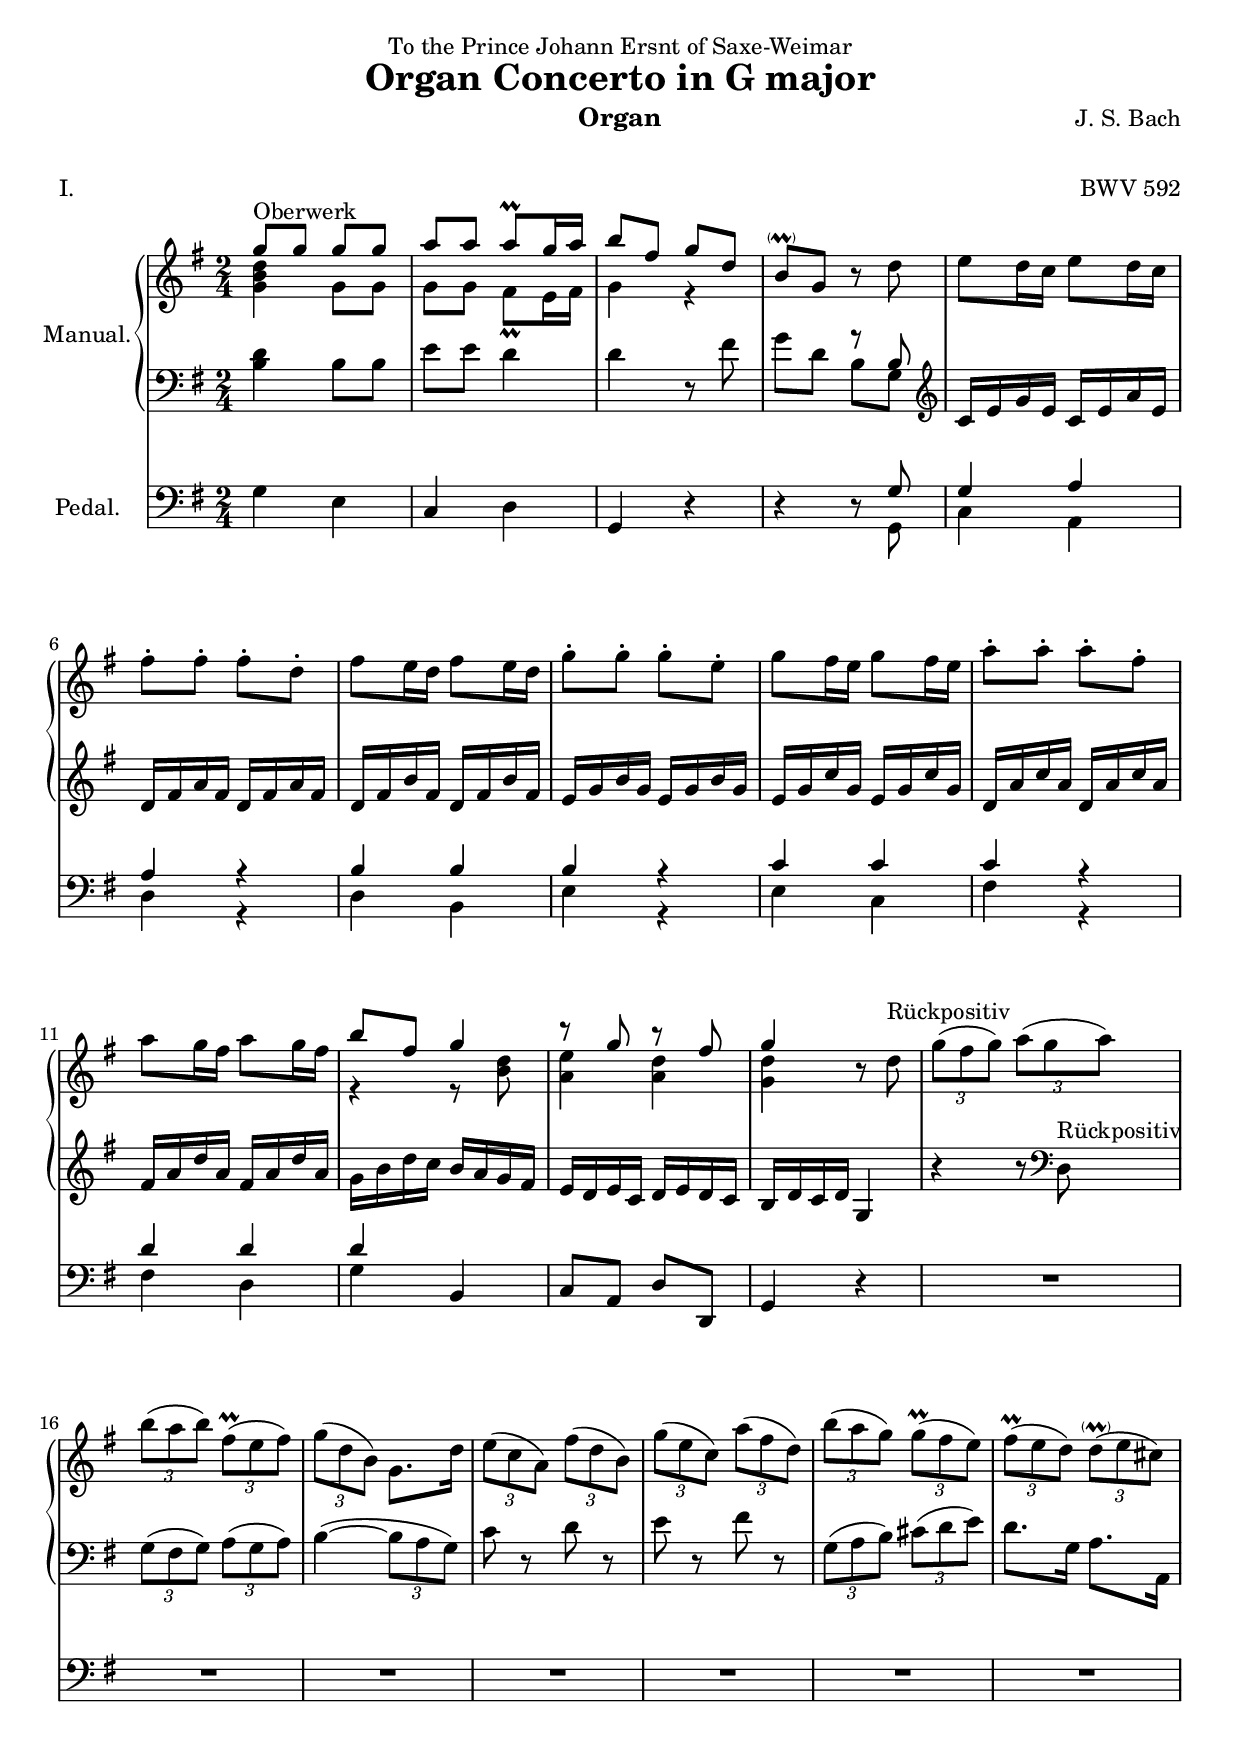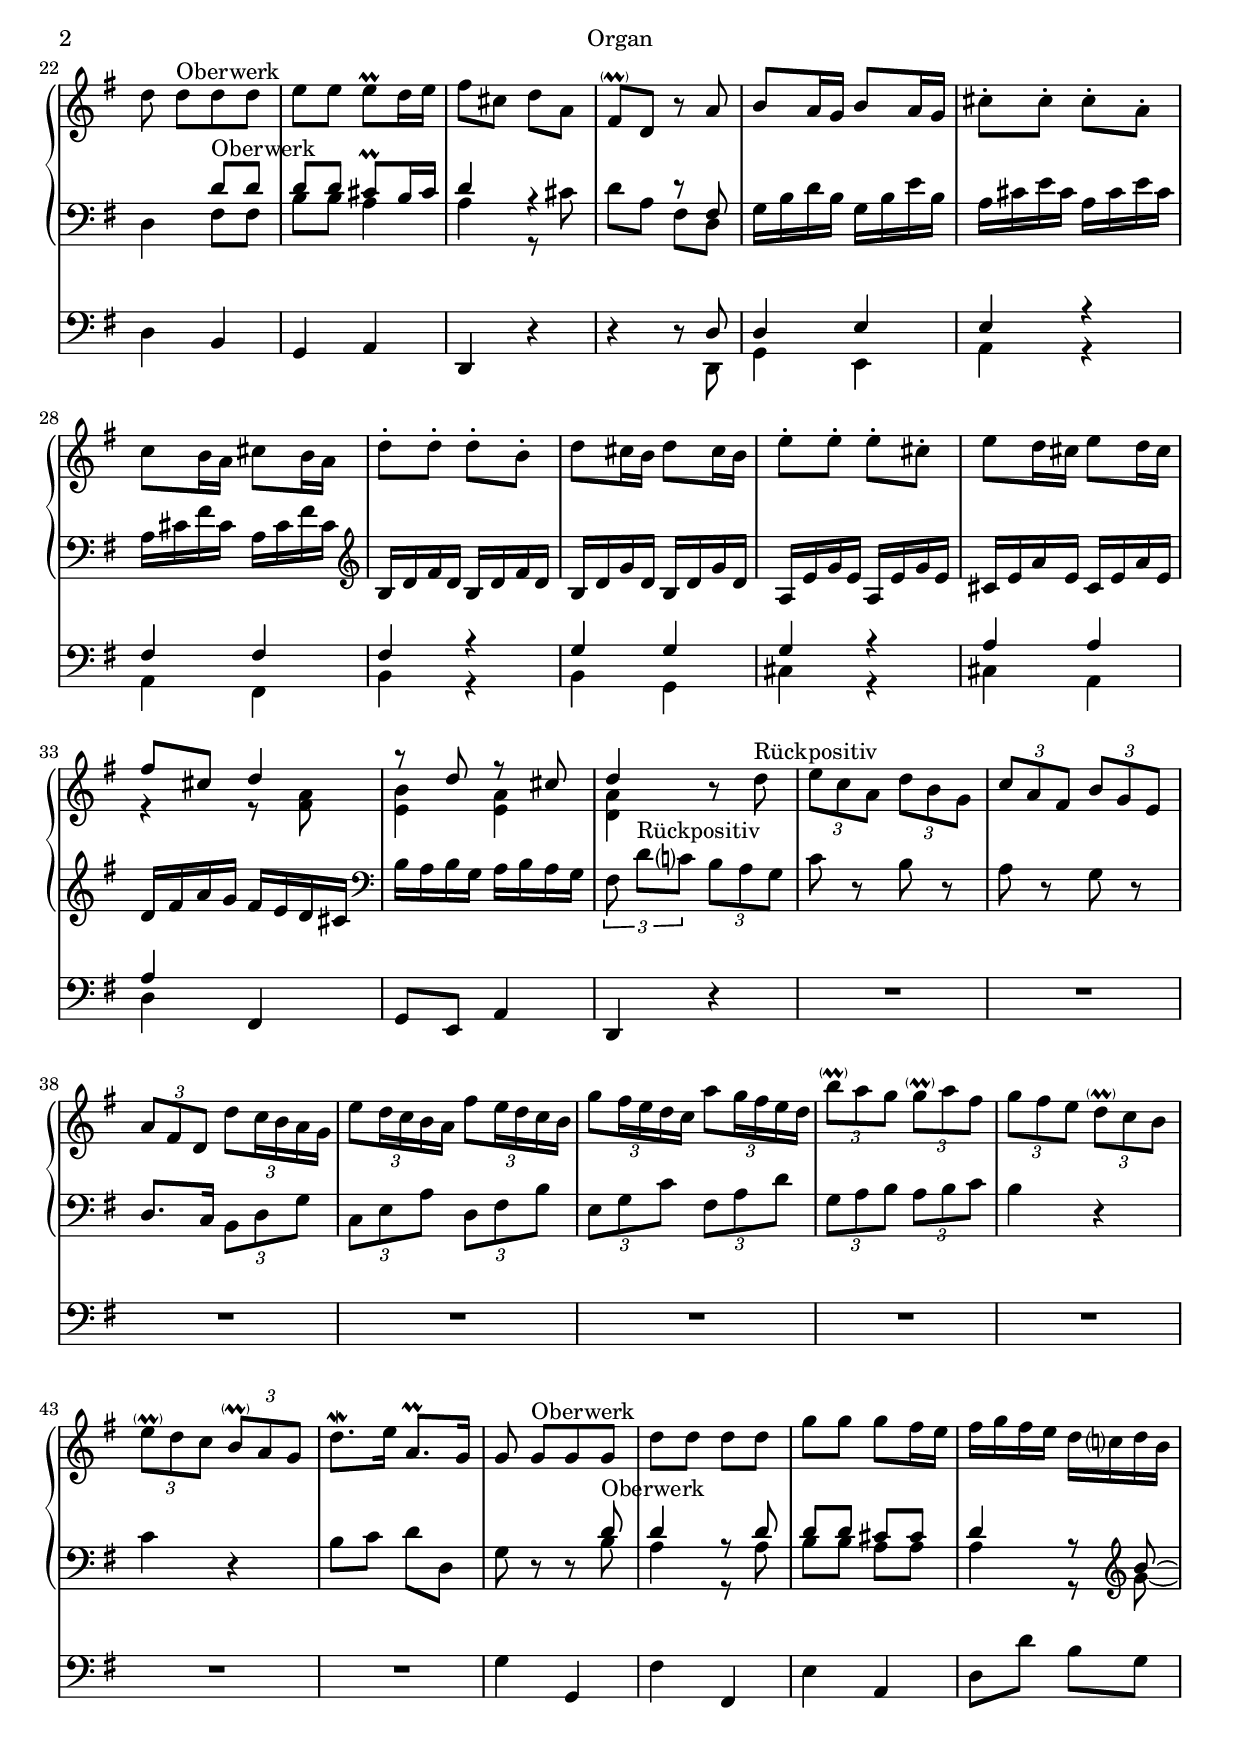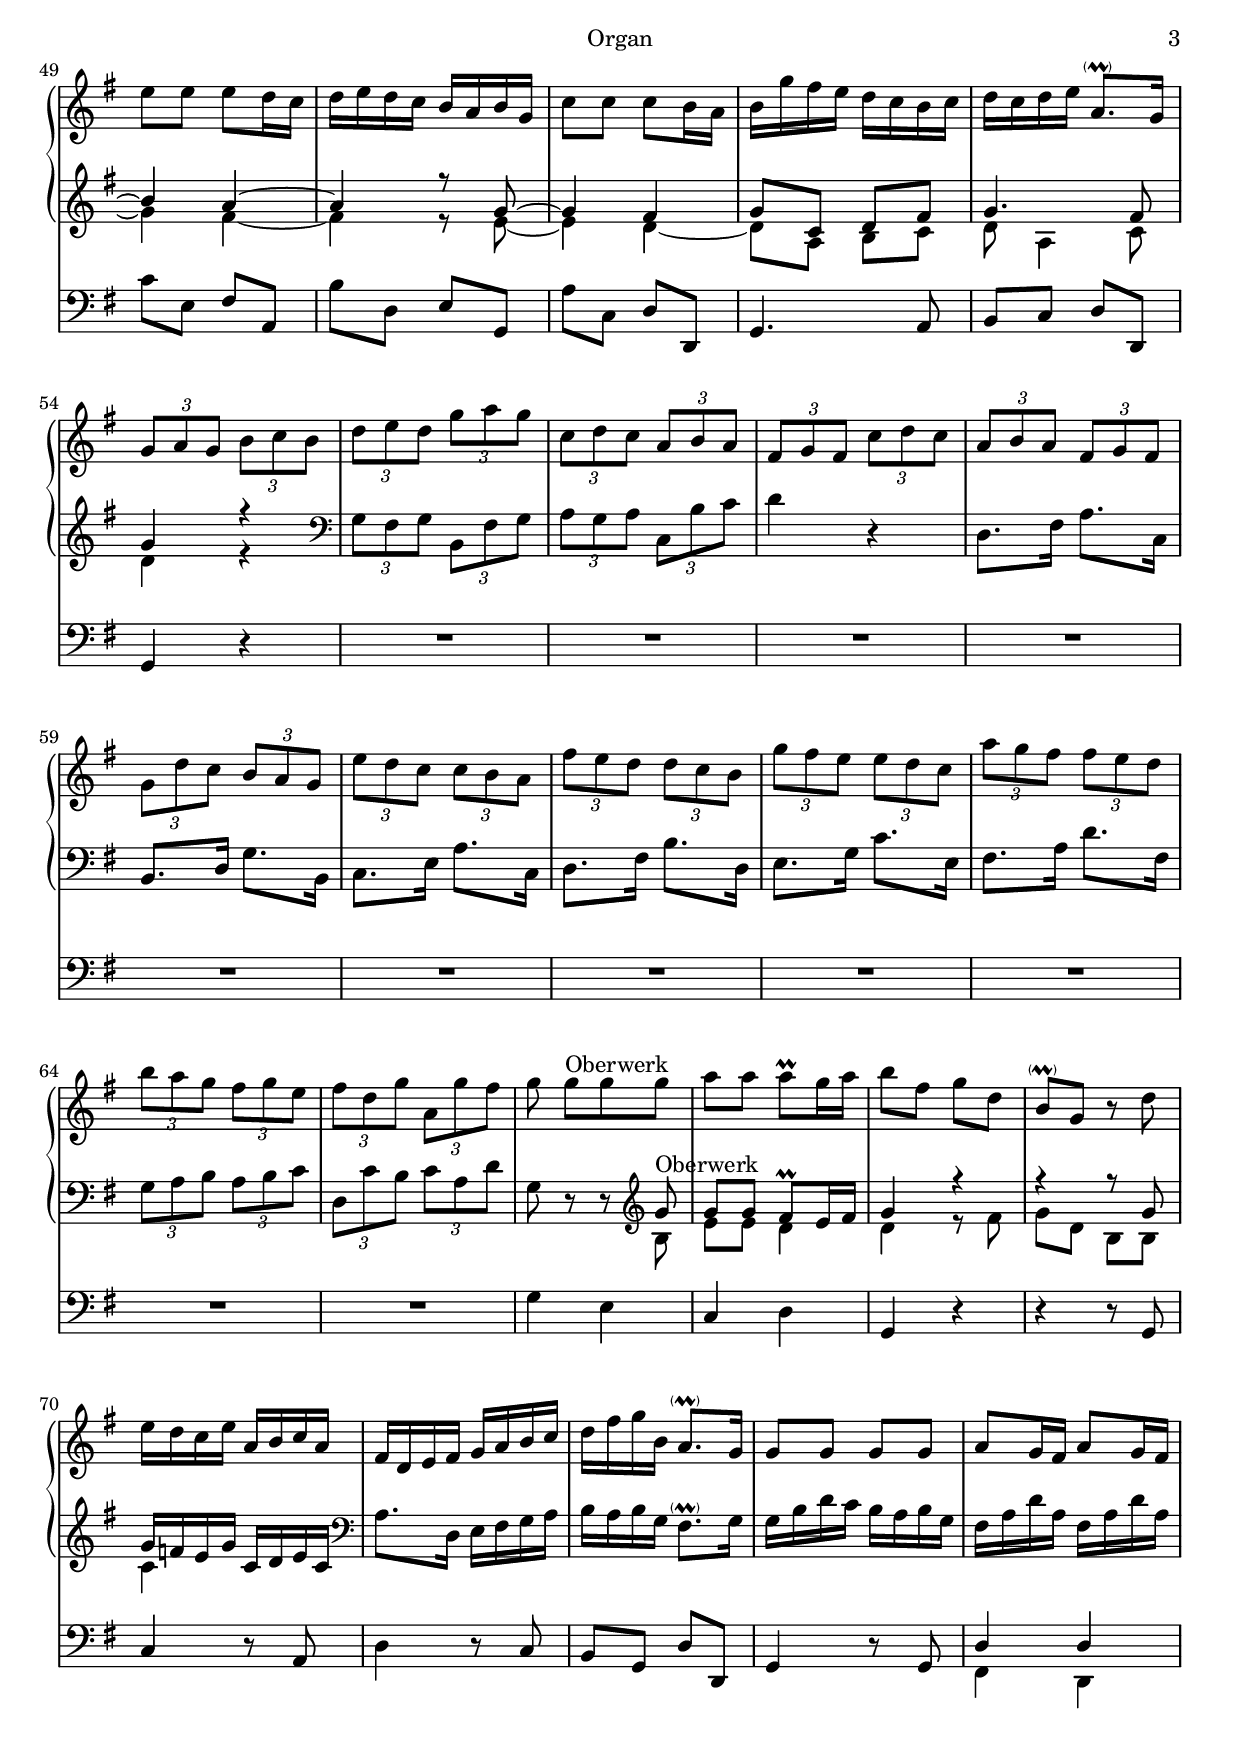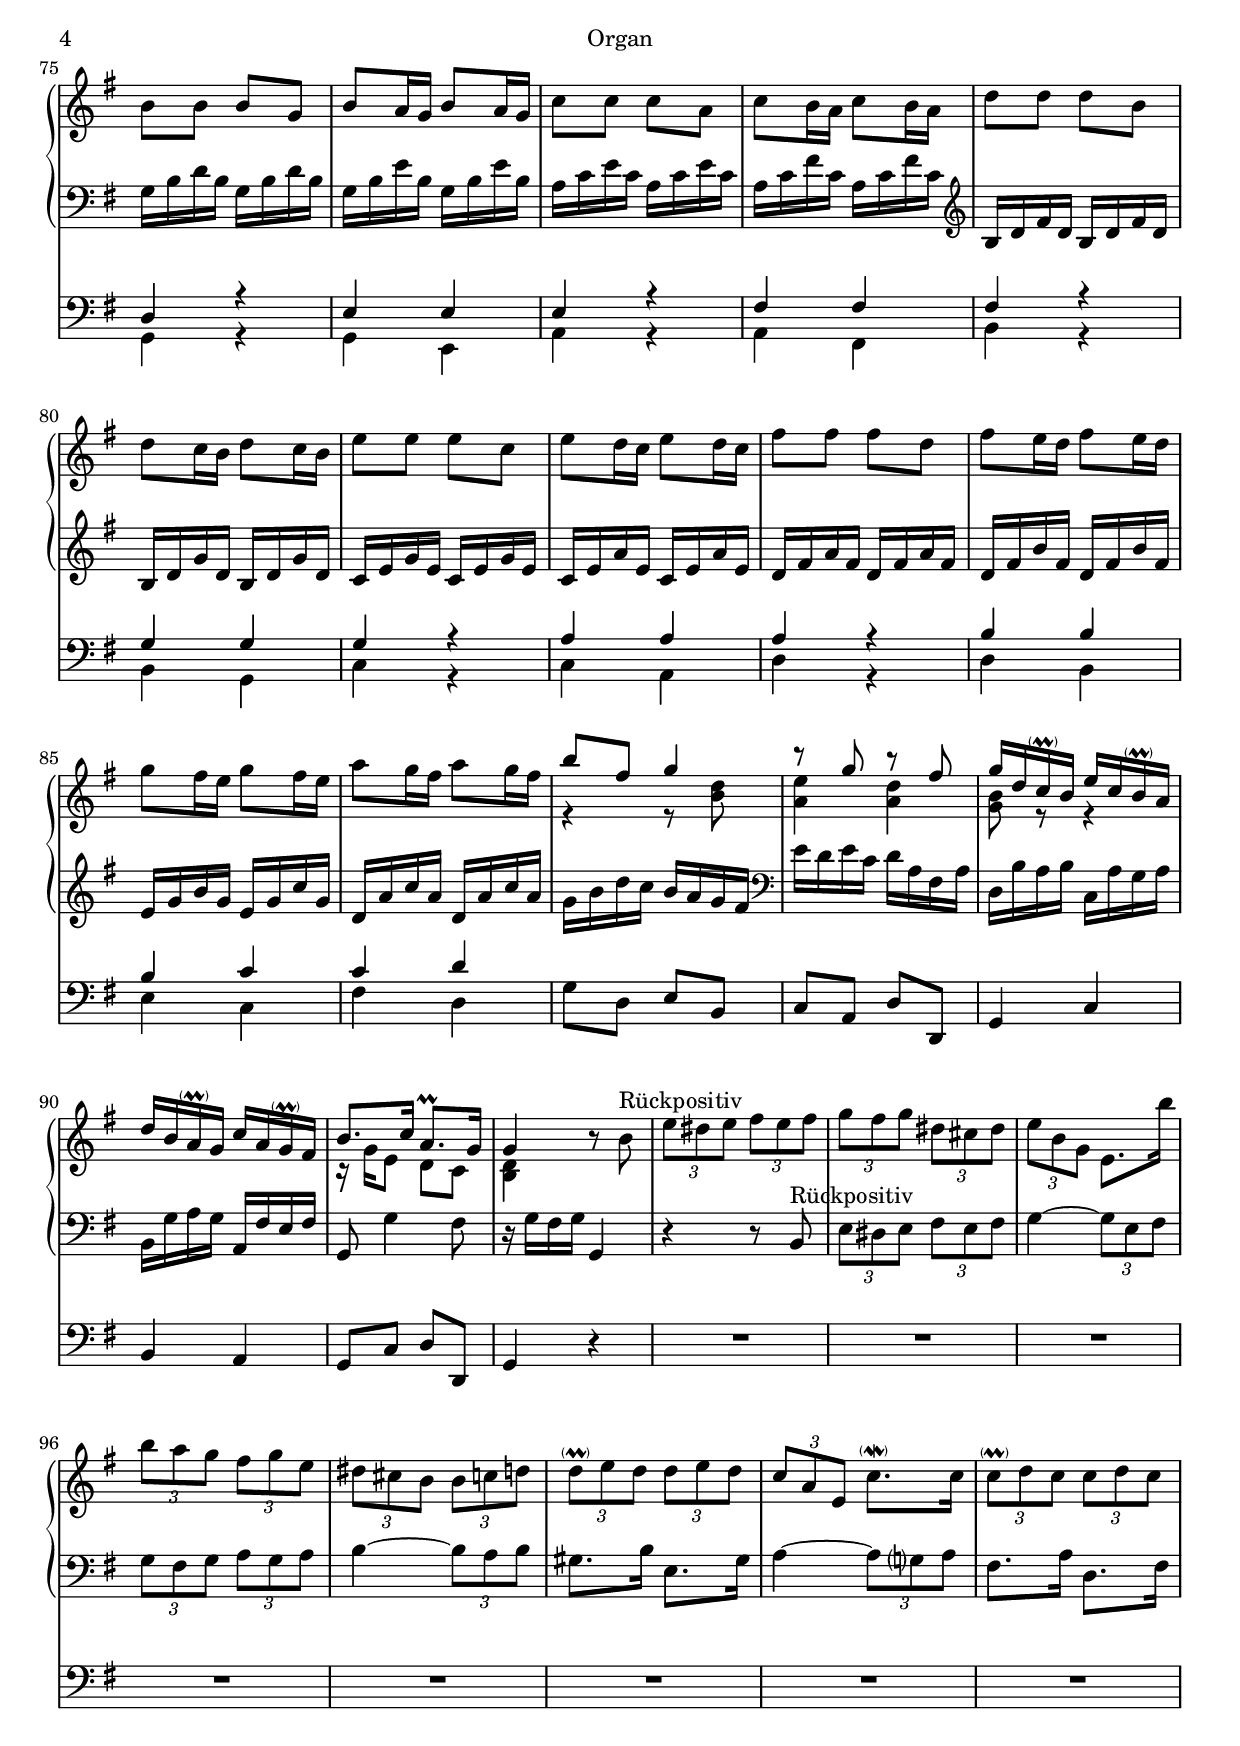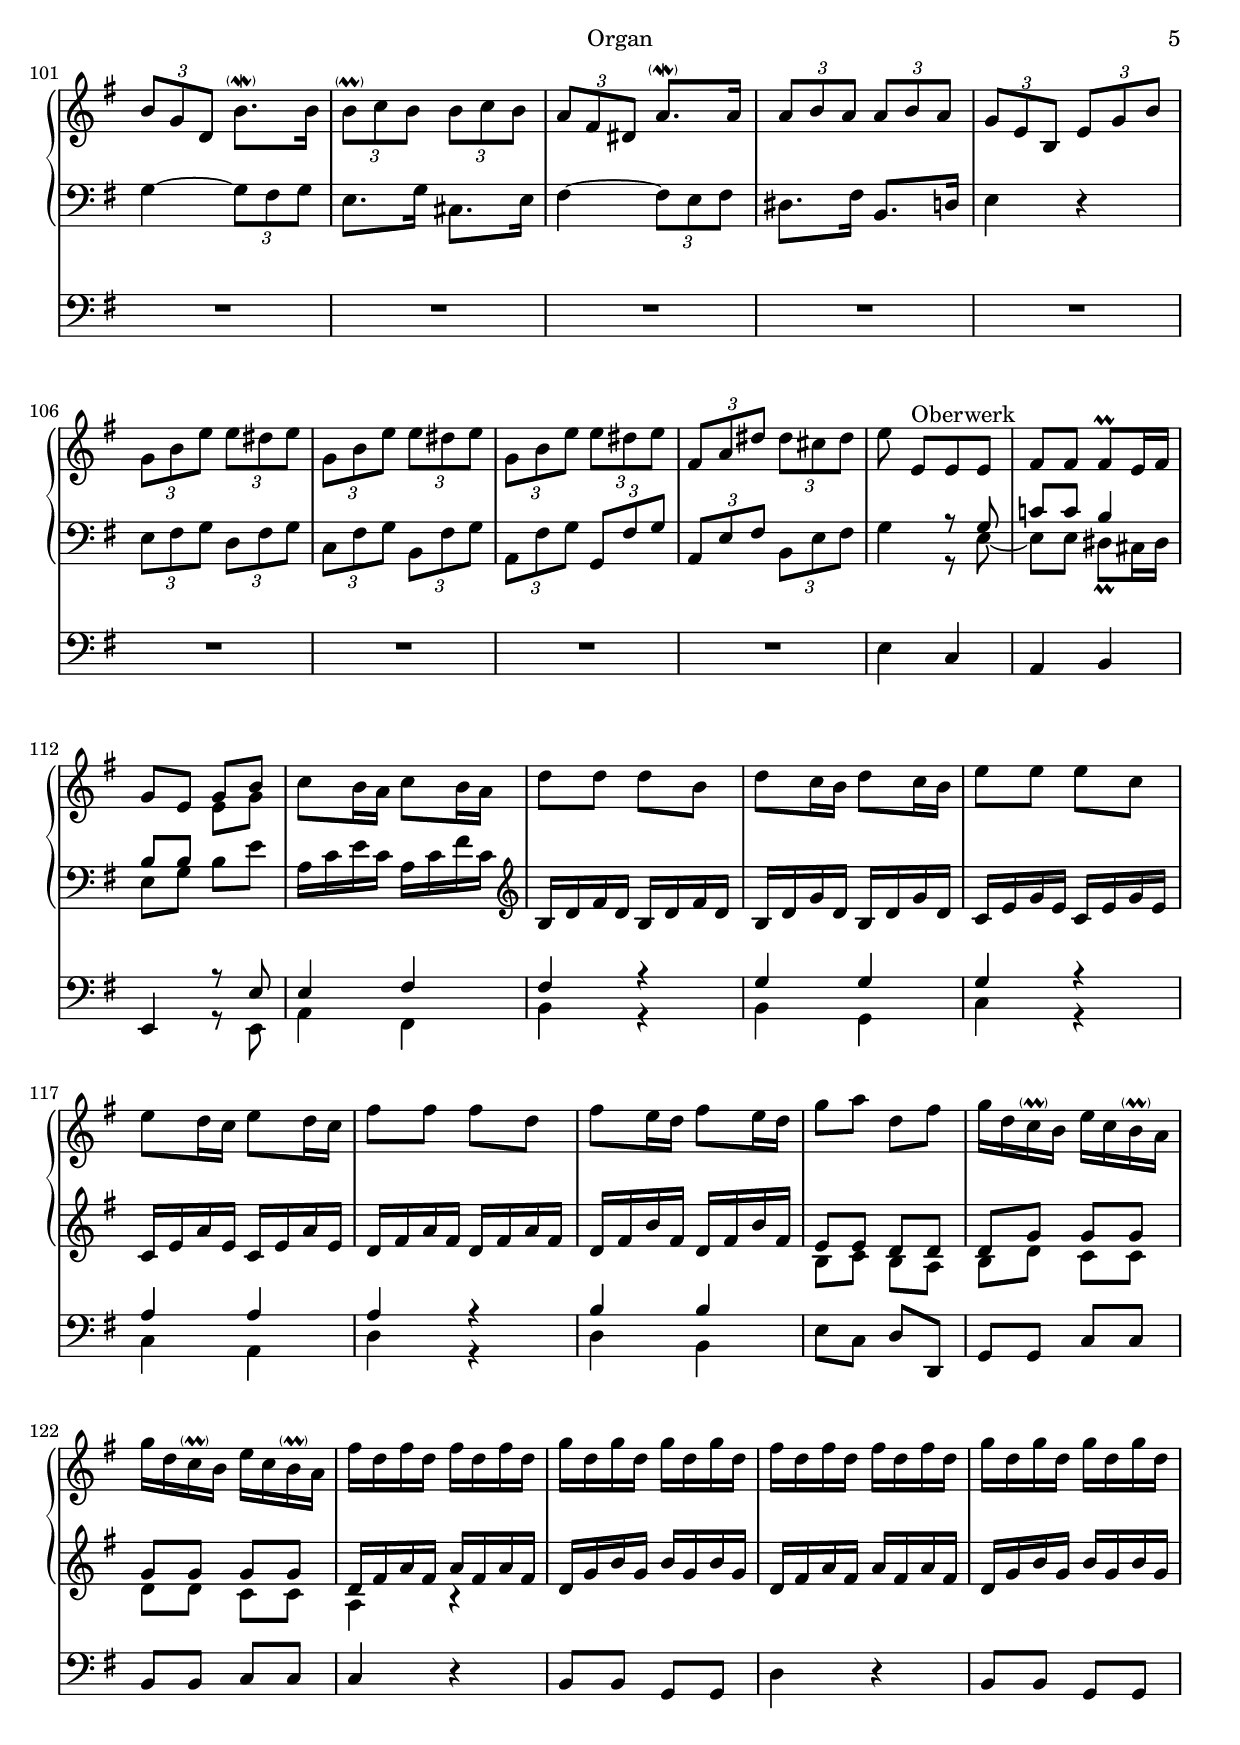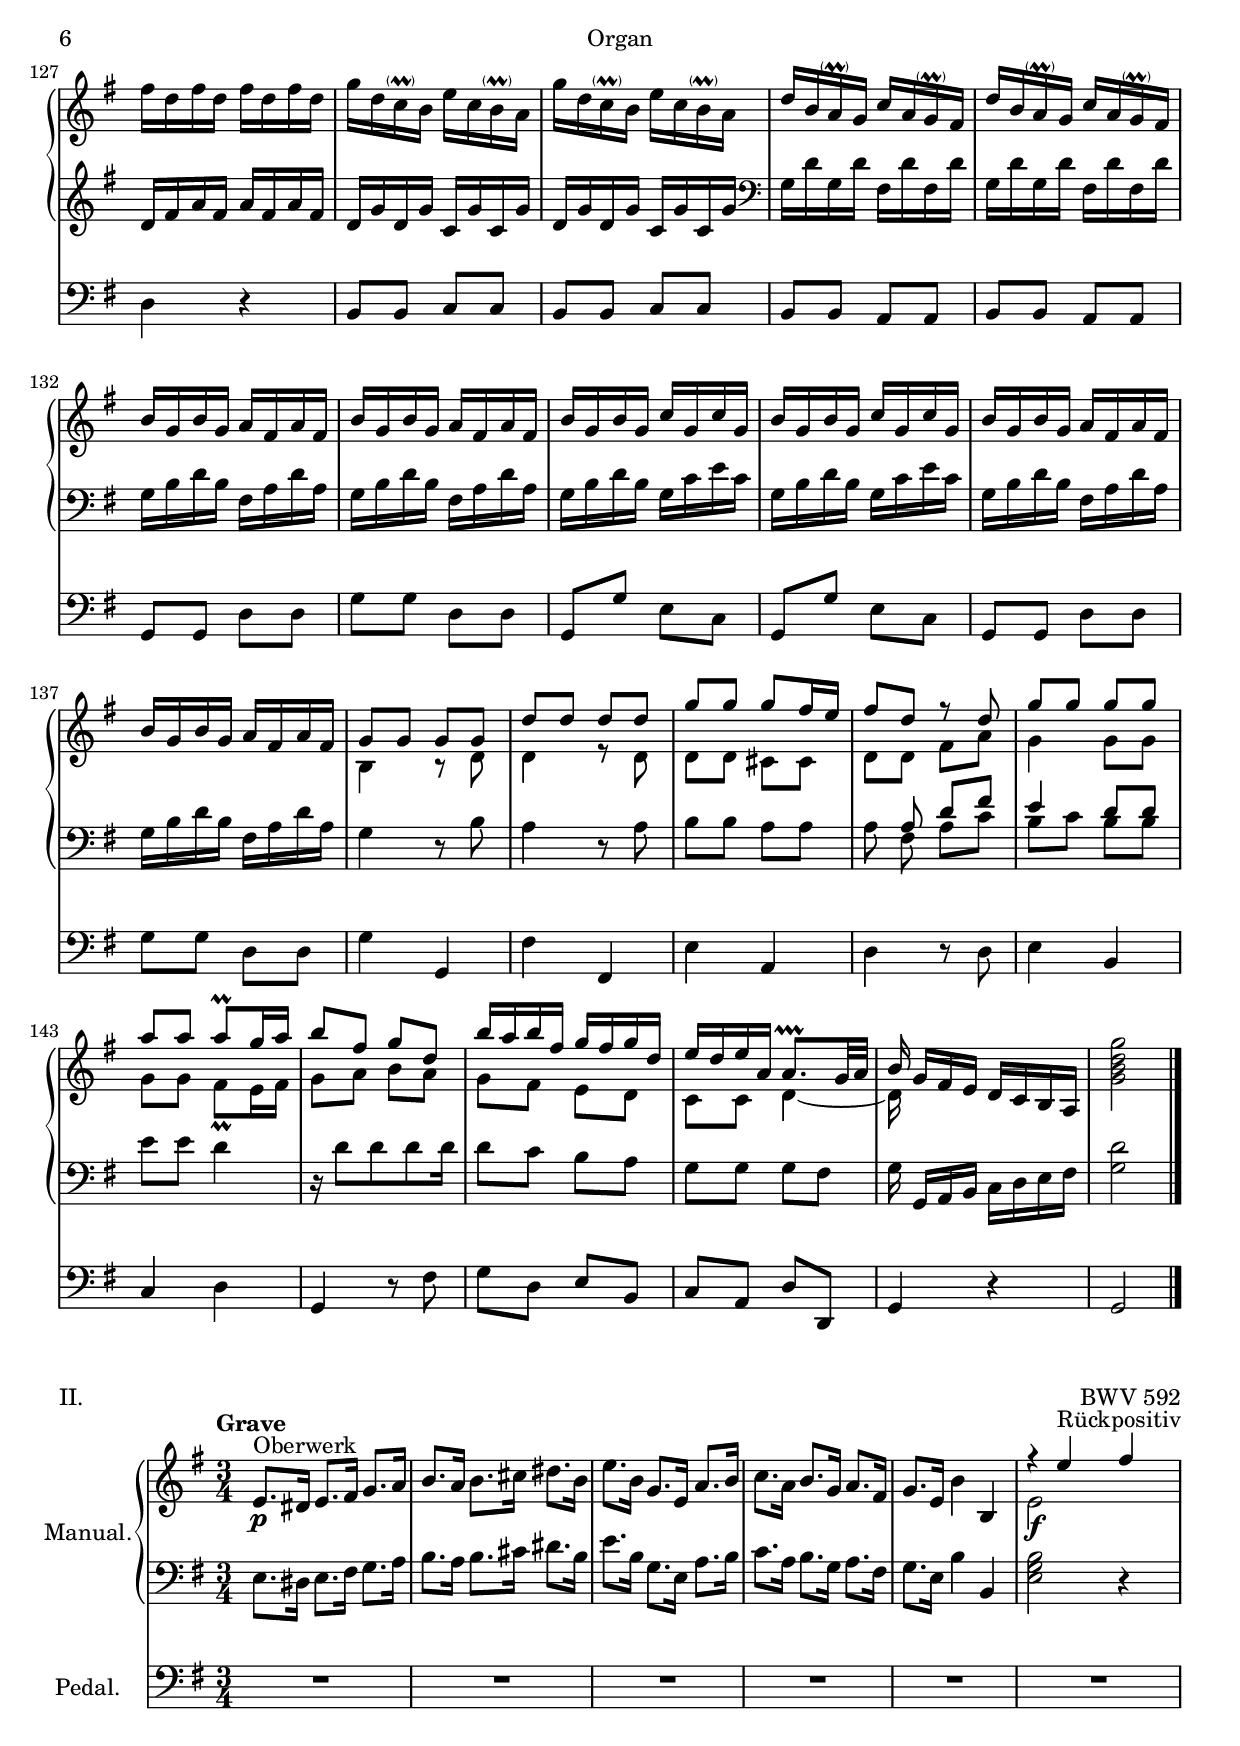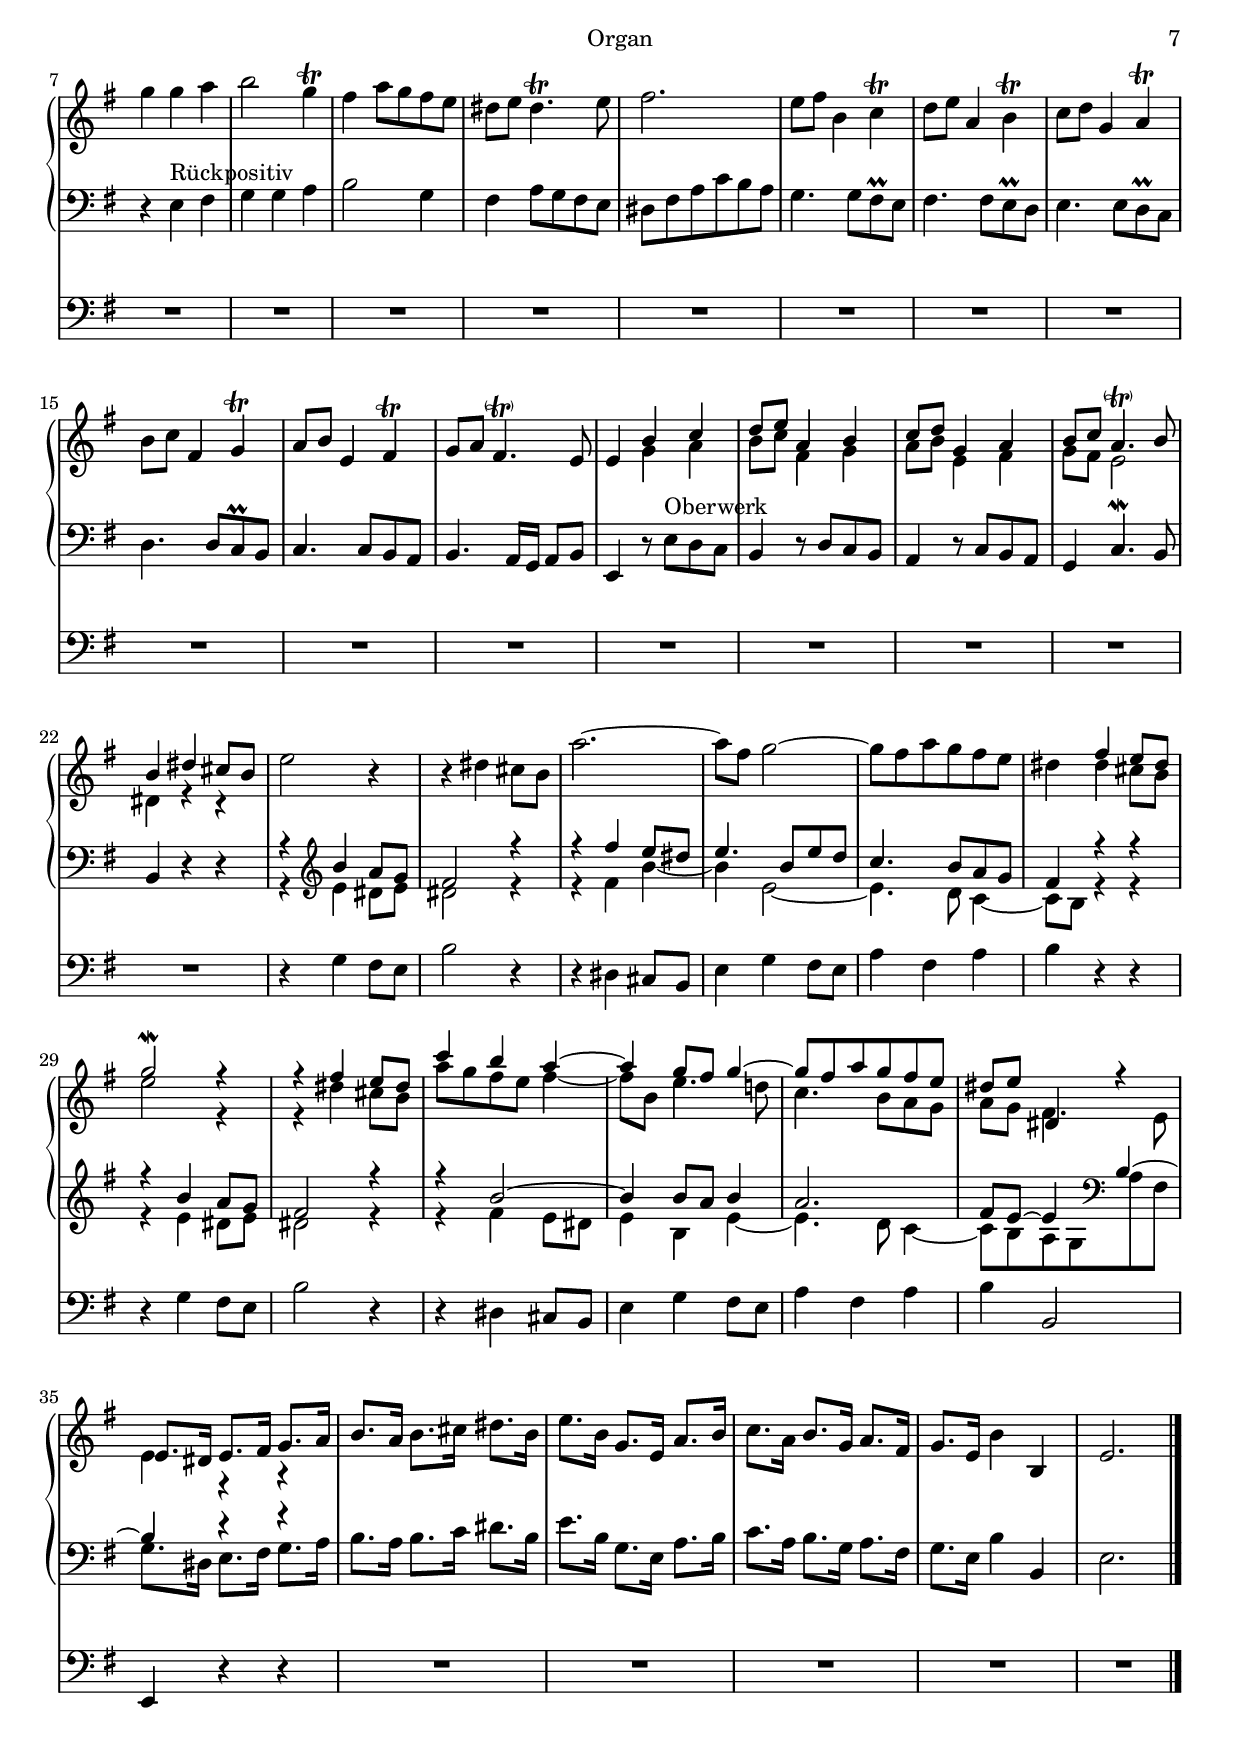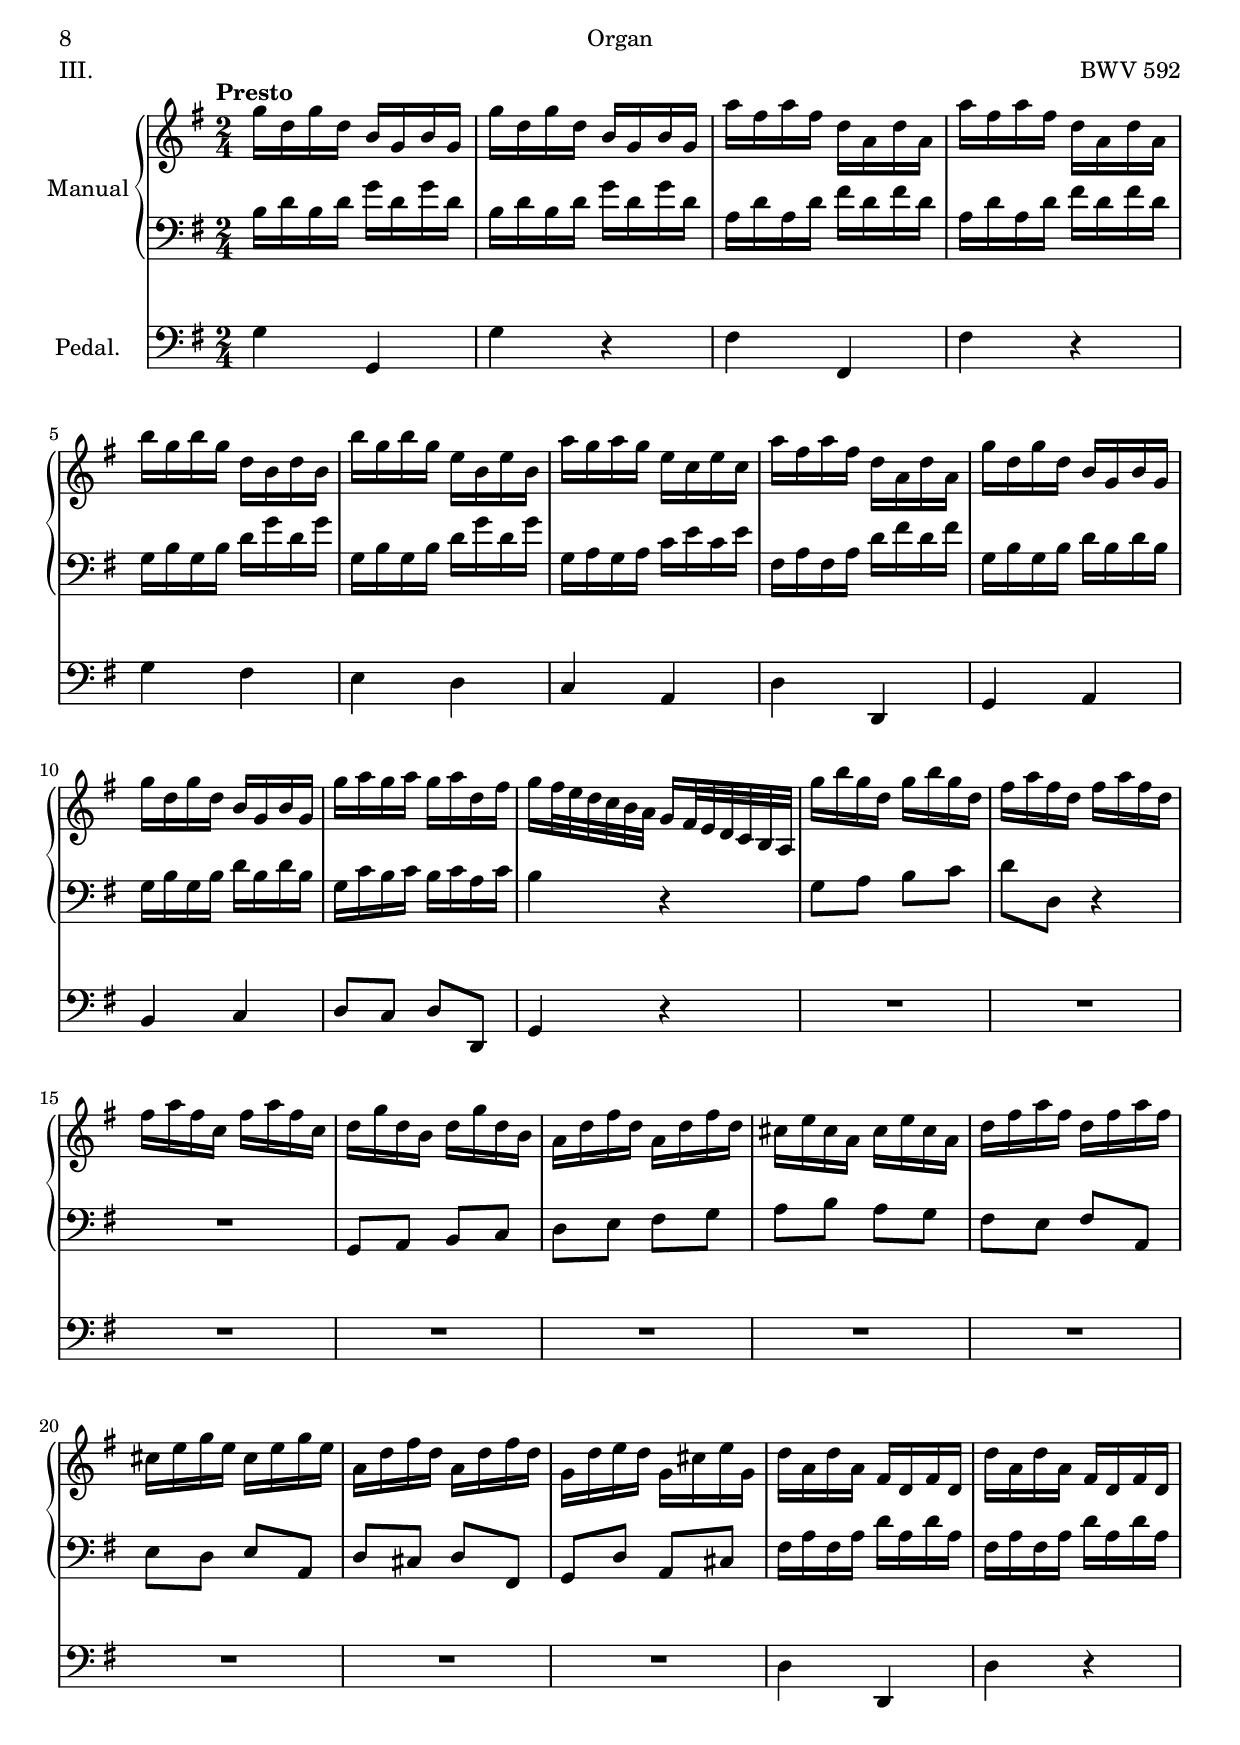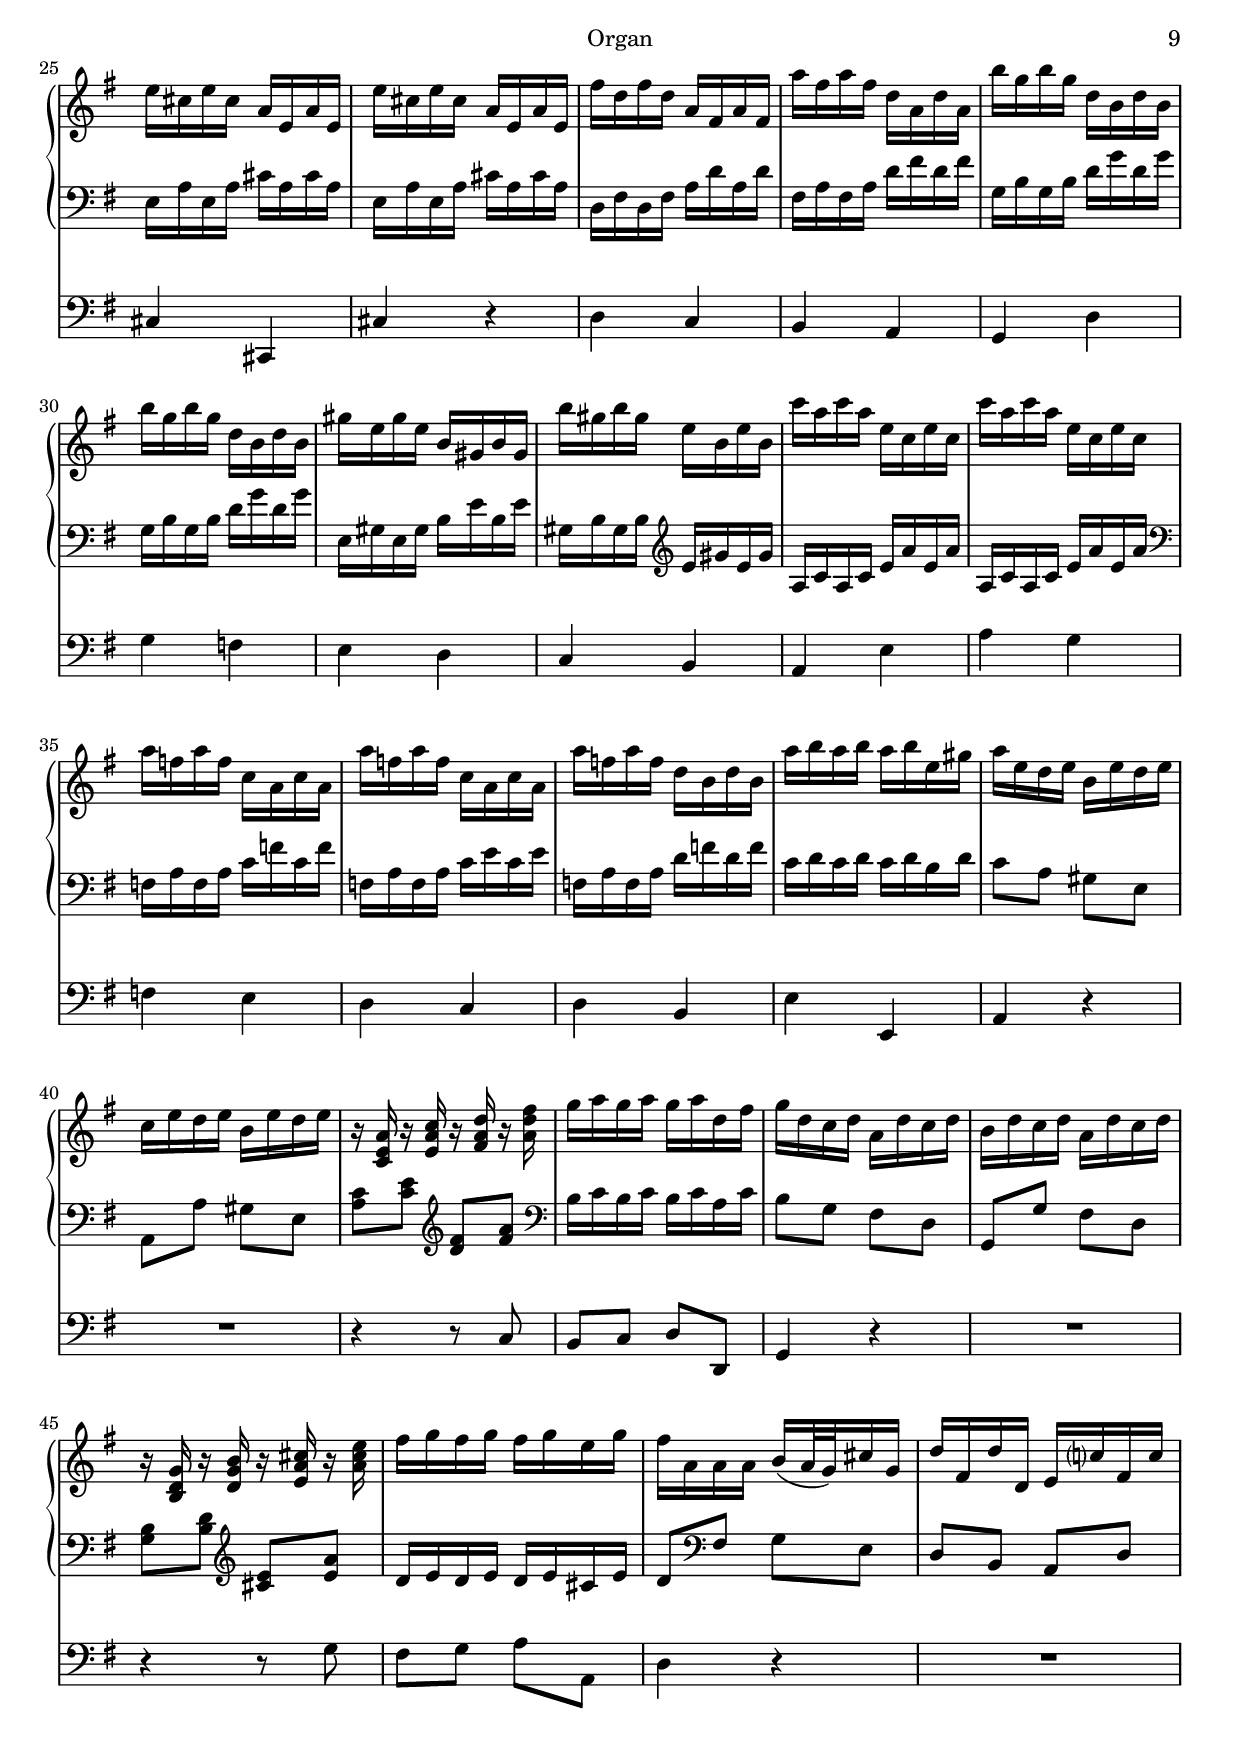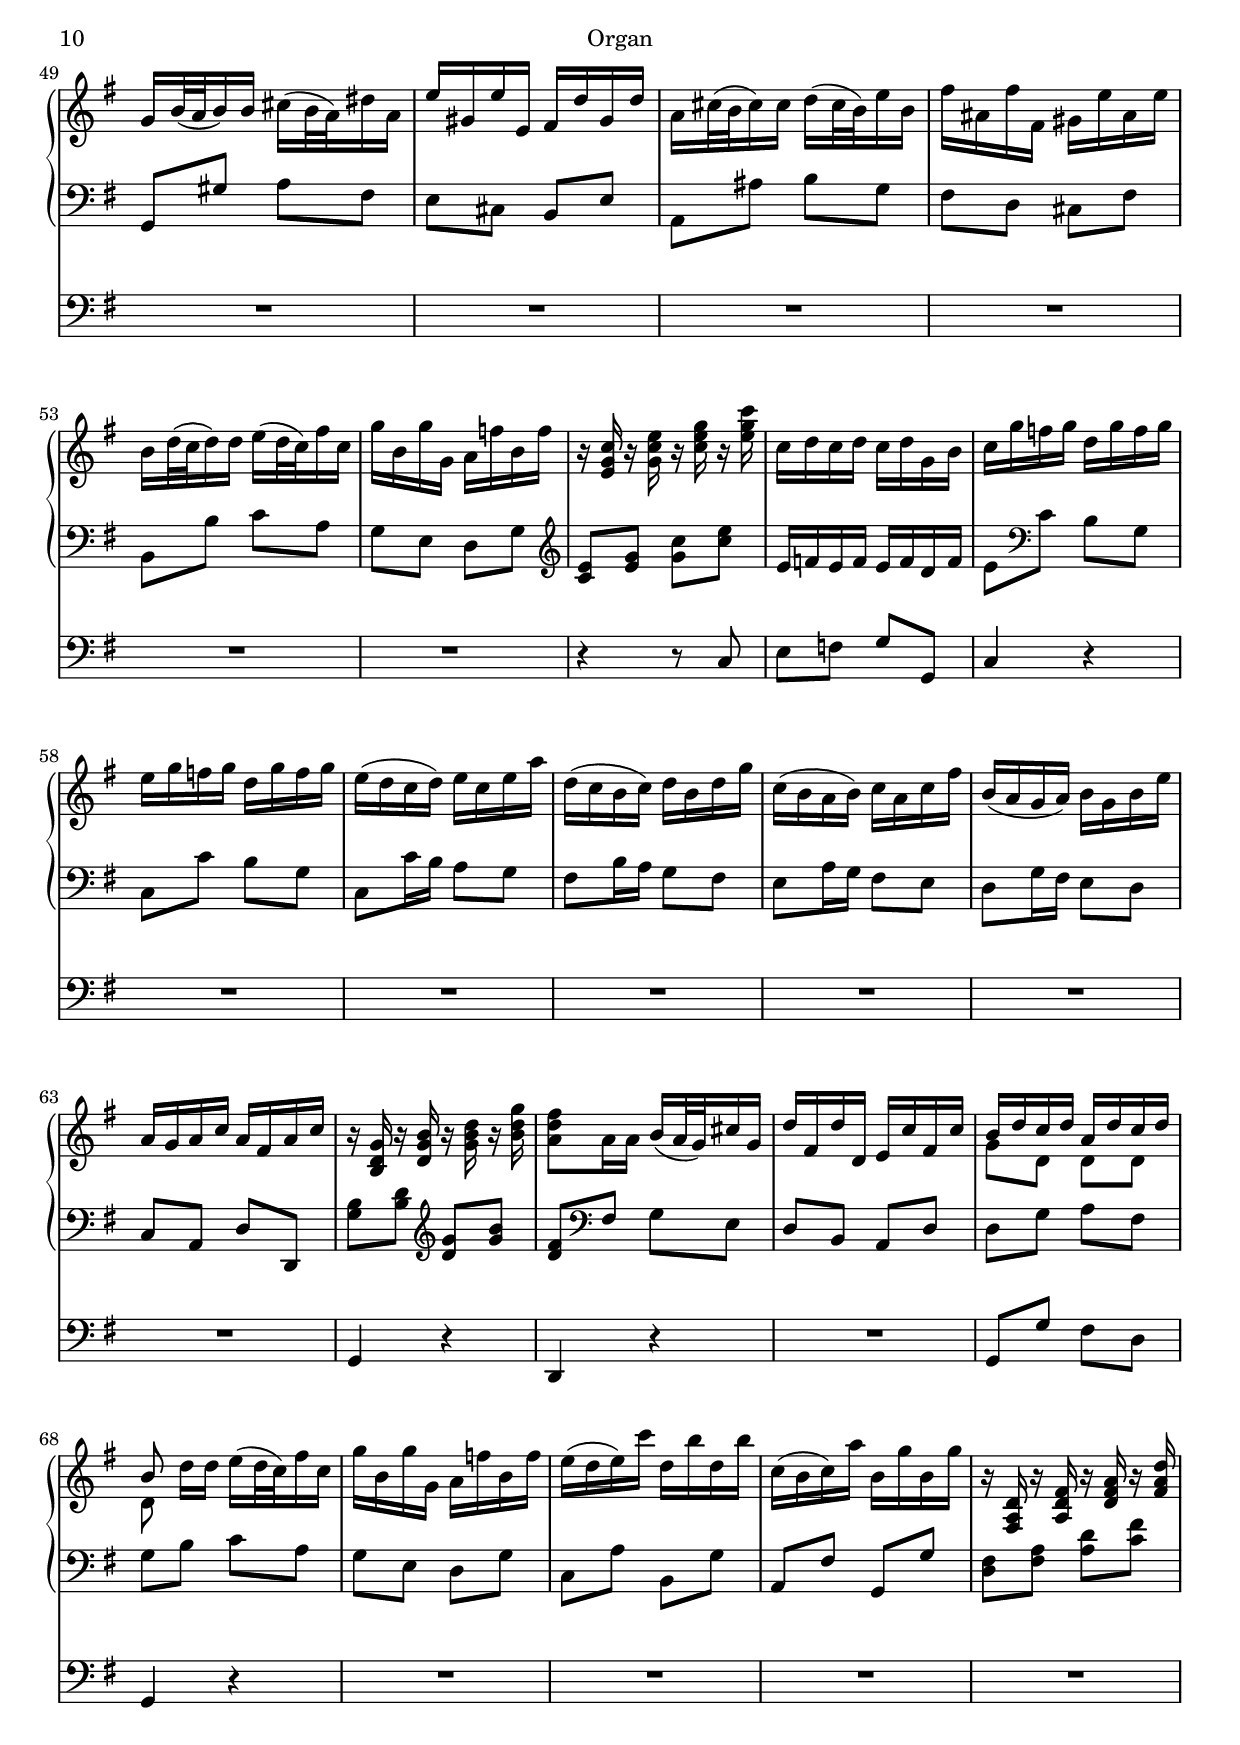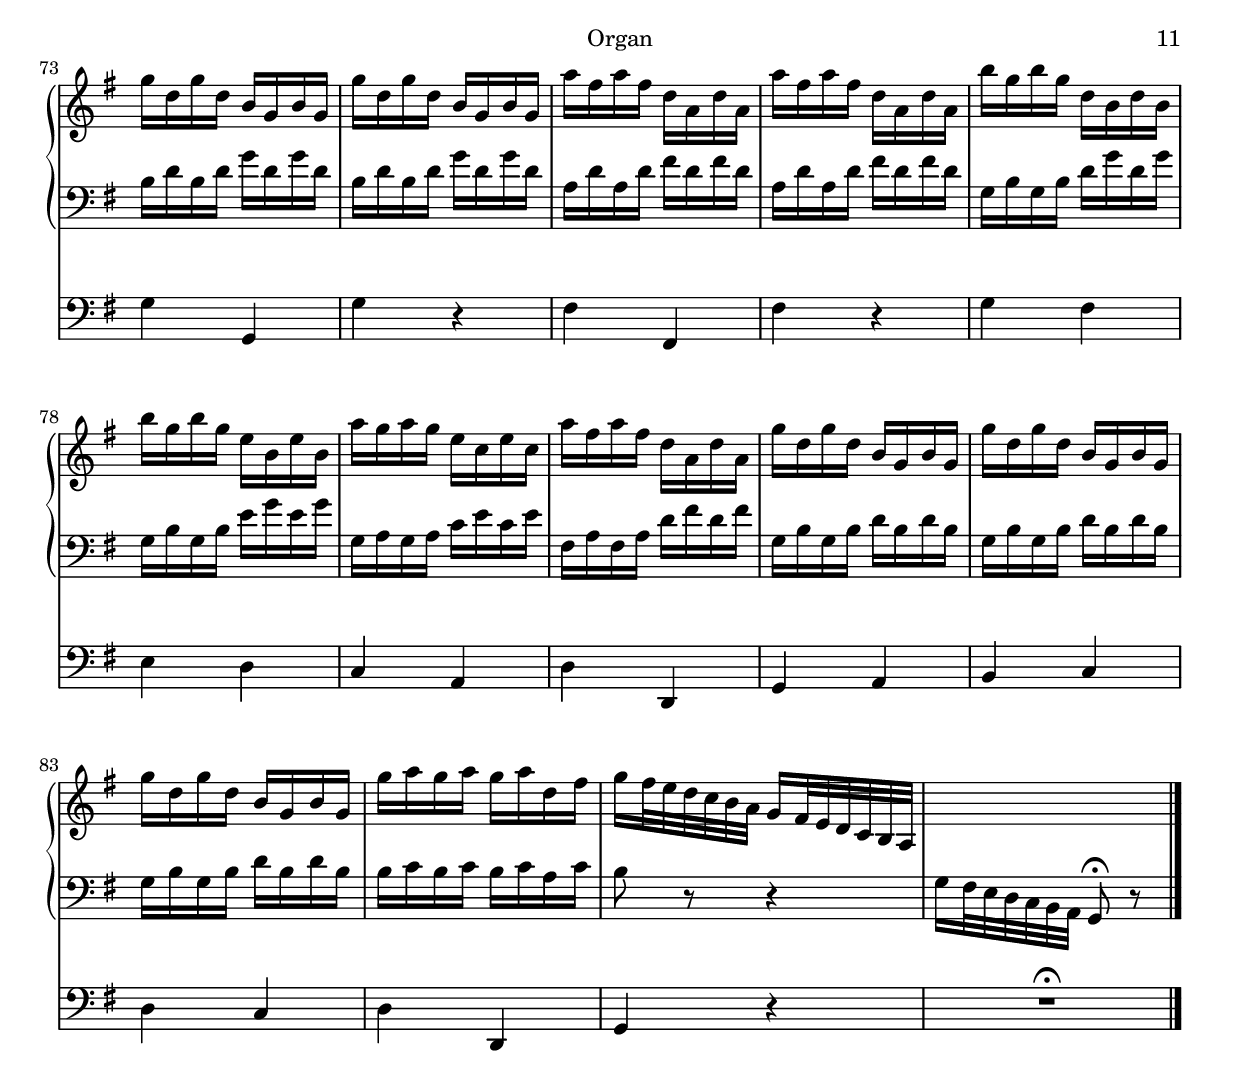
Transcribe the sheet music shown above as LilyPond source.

\version "2.18.2"

\language "italiano"

\paper
{

}

\header {
    instrument = "Organ"
    composer = "J. S. Bach"
    title = "Organ Concerto in G major"
    opus = "BWV 592"
    dedication = "To the Prince Johann Ersnt of Saxe-Weimar"
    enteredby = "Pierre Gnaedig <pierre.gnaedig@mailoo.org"
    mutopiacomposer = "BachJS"
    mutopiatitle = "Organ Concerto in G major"
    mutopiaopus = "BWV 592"
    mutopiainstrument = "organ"
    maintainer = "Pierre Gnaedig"
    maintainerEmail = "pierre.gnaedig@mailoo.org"
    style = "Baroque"
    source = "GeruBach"
}

\markup { \vspace #1 }

\score
{
    \header
    {
        piece = "I."
    }
    <<
        \new PianoStaff
        <<
            \set PianoStaff.instrumentName = "Manual."
            \new Staff = "rh"
            {
                \time 2/4
                \key sol \major

                \relative do''
                {
                    <<
                        {
                            sol'8^\markup { "Oberwerk" } sol sol sol |
                            la la la-\prall sol16 la |
                            si8 fad sol re |
                        }
                        \\
                        {
                            <sol, si re>4 sol8 sol |
                            sol sol fad-\prall mi16 fad |
                            sol4 r |
                        }
                    >>
                    si8-\parenthesize-\prall sol r re' |
                    mi re16 do mi8 re16 do |
                    fad8-. fad-. fad-. re-. |
                    fad mi16 re fad8 mi16 re |
                    sol8-. sol-. sol-. mi-. |
                    sol fad16 mi sol8 fad16 mi |
                    la8-. la-. la-. fad-. |
                    la sol16 fad la8 sol16 fad |
                    <<
                        {
                            si8 fad sol4 |
                            r8 sol r fad |
                            sol4
                        }
                        \\
                        {
                            r4 r8 <si, re> |
                            <la mi'>4 <la re> |
                            <sol re'>
                        }
                    >> r8 re'^\markup { "Rückpositiv" } |
                    \tuplet 3/2 4 {
                        sol( fad sol) la( sol la) |
                        si( la si) fad-\prall( mi fad) |
                        sol( re si)
                    }
                    sol8. re'16 |
                    \tuplet 3/2 4 {
                        mi8( do la) fad'( re si) |
                        sol'( mi do) la'( fad re) |
                        si'( la sol) sol-\prall( fad mi) |
                        fad-\prall( mi re) re-\parenthesize-\prall( mi dod)
                    } |
                    re re^\markup { "Oberwerk" }[ re re] |
                    mi mi mi-\prall re16 mi |
                    fad8 dod re la |
                    fad-\parenthesize-\prall re r la' |
                    si la16 sol si8 la16 sol |
                    dod8-. dod-. dod-. la-. |
                    do si16 la dod8 si16 la |
                    re8-. re-. re-. si-. |
                    re dod16 si re8 dod16 si |
                    mi8-. mi-. mi-. dod-. |
                    mi re16 dod mi8 re16 dod |
                    <<
                        {
                            fad8 dod re4 |
                            r8 re r dod |
                            re4
                        }
                        \\
                        {
                            r4 r8 <fad, la> |
                            <mi si'>4 <mi la> |
                            <re la'>
                        }
                    >> r8 re'^\markup { "Rückpositiv" } |
                    \tuplet 3/2 4 {
                        mi do la re si sol |
                        do la fad si sol mi |
                        la fad re re' do16 si la sol |
                        mi'8 re16 do si la fad'8 mi16 re do si |
                        sol'8 fad16 mi re do la'8 sol16 fad mi re |
                        si'8-\parenthesize-\prall la sol sol- \parenthesize-\prall la fad |
                        sol fad mi re-\parenthesize-\prall do si |
                        mi-\parenthesize-\prall re do si-\parenthesize-\prall la sol |
                    }
                    re'8.-\mordent mi16 la,8.-\prall sol16 |
                    sol8 sol^\markup { "Oberwerk" }[ sol sol] |
                    re' re re re |
                    sol sol sol fad16 mi |
                    fad sol fad mi re do? re si |
                    mi8 mi mi re16 do |
                    re mi re do si la si sol |
                    do8 do do si16 la |
                    si sol' fad mi re do si do |
                    re do re mi la,8.-\parenthesize-\prall sol16 |
                    \tuplet 3/2 4 {
                        sol8 la sol si do si |
                        re mi re sol la sol |
                        do, re do la si la |
                        fad sol fad do' re do |
                        la si la fad sol fad |
                        sol re' do si la sol |
                        mi' re do do si la |
                        fad' mi re re do si |
                        sol' fad mi mi re do |
                        la' sol fad fad mi re |
                        si' la sol fad sol mi |
                        fad re sol la, sol' fad
                    } |
                    sol sol^\markup { "Oberwerk" }[ sol sol] |
                    la la la-\prall sol16 la |
                    si8 fad sol re |
                    si-\parenthesize-\prall sol r re' |
                    mi16 re do mi la, si do la |
                    fad re mi fad sol la si do |
                    re fad sol si, la8.-\parenthesize-\prall sol16 |
                    sol8 sol sol sol |
                    la sol16 fad la8 sol16 fad |
                    si8 si si sol |
                    si la16 sol si8 la16 sol |
                    do8 do do la |
                    do si16 la do8 si16 la |
                    re8 re re si |
                    re do16 si re8 do16 si |
                    mi8 mi mi do |
                    mi re16 do mi8 re16 do |
                    fad8 fad fad re |
                    fad mi16 re fad8 mi16 re |
                    sol8 fad16 mi sol8 fad16 mi |
                    la8 sol16 fad la8 sol16 fad |
                    <<
                        {
                            si8 fad sol4 |
                            r8 sol r fad |
                            sol16 re do-\parenthesize-\prall si mi do si-\parenthesize-\prall la |
                        }
                        \\
                        {
                            r4 r8 <si re> |
                            <la mi'>4 <la re> |
                            <sol si>8 r r4
                        }
                    >> |
                    re'16 si la-\parenthesize-\prall sol do la sol-\parenthesize-\prall fad |
                    <<
                        {
                            si8. do16 la8.-\prall sol16 |
                            sol4
                        }
                        \\
                        {
                            r16 sol mi8 re do |
                            <si re>4
                        }
                    >> r8 si'^\markup { "Rückpositiv" } |
                    \tuplet 3/2 4 {
                        mi red mi fad mi fad |
                        sol fad sol red dod red |
                        mi si sol
                    } mi8. si''16 |
                    \tuplet 3/2 4 {
                        si8 la sol fad sol mi |
                        red dod si si do re |
                        re-\parenthesize-\prall mi re re mi re |
                        do la mi
                    } do'8.-\parenthesize-\mordent do16 |
                    \tuplet 3/2 4 {
                        do8-\parenthesize-\prall re do do re do |
                        si sol re
                    } si'8.-\parenthesize-\mordent si16 |
                    \tuplet 3/2 4 {
                        si8-\parenthesize-\prall do si si do si |
                        la fad red
                    } la'8.\parenthesize-\mordent la16 |
                    \tuplet 3/2 4 {
                        la8 si la la si la |
                        sol mi si mi sol si |
                        sol si mi mi red mi |
                        sol, si mi mi red mi |
                        sol, si mi mi red mi |
                        fad, la red red dod red
                    } |
                    mi mi,^\markup { "Oberwerk" }[ mi mi] |
                    fad fad fad-\prall mi16 fad |
                    sol8 mi << { sol si } \\ { mi, sol } >> |
                    do si16 la do8 si16 la |
                    re8 re re si |
                    re do16 si re8 do16 si |
                    mi8 mi mi do |
                    mi re16 do mi8 re16 do |
                    fad8 fad fad re |
                    fad mi16 re fad8 mi16 re |
                    sol8 la re, fad |
                    sol16 re do\parenthesize-\prall si mi do si\parenthesize-\prall la |
                    sol' re do\parenthesize-\prall si mi do si\parenthesize-\prall la |
                    fad' re fad re fad re fad re |
                    sol re sol re sol re sol re |
                    fad re fad re fad re fad re |
                    sol re sol re sol re sol re |
                    fad re fad re fad re fad re |
                    sol re do\parenthesize-\prall si mi do si\parenthesize\prall la |
                    sol' re do\parenthesize-\prall si mi do si\parenthesize\prall la |
                    re si la\parenthesize\prall sol do la sol\parenthesize\prall fad |
                    re' si la\parenthesize-\prall sol do la sol\parenthesize-\prall fad |
                    si sol si sol la fad la fad |
                    si sol si sol la fad la fad |
                    si sol si sol do sol do sol |
                    si sol si sol do sol do sol |
                    si sol si sol la fad la fad |
                    si sol si sol la fad la fad |
                    <<
                        {
                            sol8 sol sol sol |
                            re' re re re |
                            sol sol sol fad16 mi |
                            fad8 re r re |
                            sol sol sol sol |
                            la la la-\prall sol16 la |
                            si8 fad sol re |
                            si'16 la si fad sol fad sol re |
                            mi re mi la, la8.-\prallprall sol32 la |
                            si16
                        }
                        \\
                        {
                            si,4 r8 re |
                            re4 r8 re |
                            re re dod dod |
                            re re fad la |
                            sol4 sol8 sol |
                            sol sol fad-\prall mi16 fad |
                            sol8 la si la |
                            sol fad mi re |
                            do do re4 ~ |
                            re16
                        }
                    >> sol fad mi re do si la |
                    <sol' si re sol>2 |
                }
            }
            \new Staff = "lh"
            {
                \clef bass
                \key sol \major
                \time 2/4
                \relative do'
                {
                    <si re>4 si8 si |
                    mi mi re4 |
                    re r8 fad |
                    sol re << { r si } \\ { si sol } >> |
                    \clef treble
                    do16 mi sol mi do mi la mi |
                    re fad la fad re fad la fad |
                    re fad si fad re fad si fad |
                    mi sol si sol mi sol si sol |
                    mi sol do sol mi sol do sol |
                    re la' do la re, la' do la |
                    fad la re la fad la re la |
                    sol si re do si la sol fad |
                    mi re mi do re mi re do |
                    si re do re sol,4 |
                    r r8\clef bass re^\markup { "Rückpositiv" } |
                    \tuplet 3/2 4 { sol( fad sol) la( sol la) } |
                    si4( ~ \tuplet 3/2 { si8 la sol) } |
                    do r re r |
                    mi r fad r |
                    \tuplet 3/2 4 { sol,( la si) dod( re mi) } |
                    re8. sol,16 la8. la,16 |
                    re4 <<
                        {
                            re'8^\markup { "Oberwerk" } re |
                            re re dod-\prall si16 dod |
                            re4 r |
                            s r8 fad, |
                        }
                        \\
                        {
                            fad8 fad |
                            si si la4 |
                            la r8 dod |
                            re la fad re |
                        }
                    >> |
                    sol16 si re si sol si mi si |
                    la dod mi dod la dod mi dod |
                    la dod fad dod la dod fad dod |
                    \clef treble
                    si re fad re si re fad re |
                    si re sol re si re sol re |
                    la mi' sol mi la, mi' sol mi |
                    dod mi la mi dod mi la mi |
                    re fad la sol fad mi re dod |
                    \clef bass
                    si la si sol la si la sol |
                    \tuplet 3/2 4 { fad8 re'^\markup { "Rückpositiv" }[ do?] si la sol } |
                    do r si r |
                    la r sol r |
                    re8. do16 \tuplet 3/2 4 {
                        si8 re sol |
                        do, mi la re, fad si |
                        mi, sol do fad, la re |
                        sol, la si la si do |
                    } |
                    si4 r |
                    do r |
                    si8 do re re, |
                    sol r r <<
                        {
                            re'^\markup { "Oberwerk" } |
                            re4 r8 re |
                            re re dod dod |
                            re4 r8 \clef treble si' ~ |
                            si4 la ~ |
                            la r8 sol ~ |
                            sol4 fad |
                            sol8 do, re fad |
                            sol4. fad8 |
                            sol4 r |
                        }
                        \\
                        {
                            si,8 |
                            la4 r8 la |
                            si si la la |
                            la4 r8 sol' ~ |
                            sol4 fad ~ |
                            fad r8 mi ~ |
                            mi4 re ~ |
                            re8 la si do |
                            re la4 do8 |
                            re4 r |
                        }
                    >>
                    \clef bass
                    \tuplet 3/2 4 {
                        sol,8 fad sol si, fad' sol |
                        la sol la do, si' do
                    } |
                    re4 r
                    re,8. fad16 la8. do,16 |
                    si8. re16 sol8. si,16 |
                    do8. mi16 la8. do,16 |
                    re8. fad16 si8. re,16 |
                    mi8. sol16 do8. mi,16 |
                    fad8. la16 re8. fad,16 |
                    \tuplet 3/2 4 {
                        sol8 la si la si do |
                        re, do' si do la re
                    } |
                    sol, r r \clef treble
                    <<
                        {
                            sol'^\markup { "Oberwerk" } |
                            sol sol fad-\prall mi16 fad |
                            sol4 r |
                            r r8 sol |
                            sol16 fa mi sol
                        }
                        \\
                        {
                            si,8 |
                            mi mi re4 |
                            re r8 fad |
                            sol re si si |
                            do4
                        }
                    >>  do16 re mi do |
                    \clef bass
                    la8. re,16 mi fad sol la |
                    si la si sol fad8.-\parenthesize-\prall sol16 |
                    sol si re do si la si sol |
                    fad la re la fad la re la |
                    sol si re si sol si re si |
                    sol si mi si sol si mi si |
                    la do mi do la do mi do |
                    la do fad do la do fad do |
                    \clef treble
                    si re fad re si re fad re |
                    si re sol re si re sol re |
                    do mi sol mi do mi sol mi |
                    do mi la mi do mi la mi |
                    re fad la fad re fad la fad |
                    re fad si fad re fad si fad |
                    mi sol si sol mi sol do sol |
                    re la' do la re, la' do la |
                    sol si re do si la sol fad |
                    \clef bass
                    mi re mi do re la fad la |
                    re, si' la si do, la' sol la |
                    si, sol' la sol la, fad' mi fad |
                    sol,8 sol'4 fad8 |
                    r16 sol fad sol sol,4 |
                    r r8 si^\markup { "Rückpositiv" } |
                    \tuplet 3/2 4 { mi red mi fad mi fad } |
                    sol4 ~ \tuplet 3/2 4 {
                        sol8 mi fad |
                        sol fad sol la sol la
                    } |
                    si4 ~ \tuplet 3/2 4 { si8 la si } |
                    sold8. si16 mi,8. sold16 |
                    la4 ~ \tuplet 3/2 { la8 sol? la } |
                    fad8. la16 re,8. fad16 |
                    sol4 ~ \tuplet 3/2 { sol8 fad sol } |
                    mi8. sol16 dod,8. mi16 |
                    fad4 ~ \tuplet 3/2 { fad8 mi fad } |
                    red8. fad16 si,8. re16 |
                    mi4 r |
                    \tuplet 3/2 4 {
                        mi8 fad sol re fad sol |
                        do, fad sol si, fad' sol |
                        la, fad' sol sol, fad' sol |
                        la, mi' fad si, mi fad
                    } |
                    sol4 <<
                        {
                            r8 sol |
                            do! do si4 |
                            si8 si
                        }	\\
                        {
                            r8 mi, ~ |
                            mi mi red-\prall dod16 red |
                            mi8 sol
                        }
                    >> si mi |
                    la,16 do mi do la do fad do |
                    \clef treble si re fad re si re fad re |
                    si re sol re si re sol re |
                    do mi sol mi do mi sol mi |
                    do mi la mi do mi la mi  |
                    re fad la fad re fad la fad |
                    re fad si fad re fad si fad |
                    <<
                        { 
                            mi8 mi re re |
                            re sol sol sol |
                            sol sol sol sol |
                            re16 fad la fad la fad la fad
                        }
                        \\
                        {
                            si,8 do si la |
                            si re do do |
                            re re do do |
                            la4 r
                        }
                    >> |
                    re16 sol si sol si sol si sol |
                    re fad la fad la fad la fad |
                    re sol si sol si sol si sol |
                    re fad la fad la fad la fad |
                    re sol re sol do, sol' do, sol' |
                    re sol re sol do, sol' do, sol' |
                    \clef bass
                    \repeat unfold 2 { sol, re' sol, re' fad, re' fad, re' | }
                    sol, si re si fad la re la |
                    sol si re si fad la re la |
                    sol si re si sol do mi do |
                    sol si re si sol do mi do |
                    sol si re si fad la re la |
                    sol si re si fad la re la |
                    sol4 r8 si |
                    la4 r8 la |
                    si si la la |
                    la <<
                        {
                            la re fad |
                            mi4 re8 re
                        }
                        \\
                        {
                            fad, la do |
                            si do si si
                        }
                    >> |
                    mi mi re4 |
                    r16 re8 re re re16 |
                    re8 do si la |
                    sol sol sol fad |
                    sol16 sol,[ la si] do re mi fad |
                    <sol re'>2 |
                    \bar "|."
                }
            }
        >>

        \new Staff
        {
            \set Staff.instrumentName = "Pedal."
            \clef bass
            \key sol \major
            \relative do'
            {
                sol4 mi |
                do re |
                sol, r |
                r r8
                <<
                    {
                        sol' |
                        sol4 la |
                        la r |
                        si si |
                        si r |
                        do do |
                        do r |
                        re re |
                        re
                    }
                    \\
                    {
                        sol,,8 |
                        do4 la |
                        re r |
                        re si |
                        mi r |
                        mi do |
                        fad r |
                        fad re |
                        sol
                    }
                >> si, |
                do8 la re re, |
                sol4 r |
                R2 * 7 |
                re'4 si |
                sol la |
                re, r |
                r r8 <<
                    {
                        re' |
                        re4 mi |
                        mi r |
                        fad fad |
                        fad r |
                        sol sol |
                        sol r |
                        la la |
                        la
                    }
                    \\
                    {
                        re,,8 |
                        sol4 mi |
                        la r |
                        la fad |
                        si r |
                        si sol |
                        dod r |
                        dod la |
                        re
                    }
                >> fad, |
                sol8 mi la4 |
                re, r |
                R2 * 9 |
                sol'4 sol, |
                fad' fad, |
                mi' la, |
                re8 re' si sol |
                do mi, fad la, |
                si' re, mi sol, |
                la' do, re re, |
                sol4. la8 |
                si do re re, |
                sol4 r |
                R2 * 11 |
                sol'4 mi |
                do re |
                sol, r |
                r r8 sol |
                do4 r8 la |
                re4 r8 do |
                si sol re' re, |
                sol4 r8 sol |
                <<
                    {
                        re'4 re |
                        re r |
                        mi mi |
                        mi r |
                        fad fad |
                        fad r |
                        sol sol |
                        sol r |
                        la la |
                        la r |
                        si si |
                        si do |
                        do re |
                    }
                    \\
                    {
                        fad,,4 re |
                        sol r |
                        sol mi |
                        la r |
                        la fad |
                        si r |
                        si sol |
                        do r |
                        do la |
                        re r |
                        re si |
                        mi do |
                        fad re |
                    }
                >>
                sol8 re mi si |
                do la re re, |
                sol4 do |
                si la |
                sol8 do re re, |
                sol4 r |
                R2 * 17 |
                mi'4 do |
                la si |
                mi,
                <<
                    {
                        r8 mi' |
                        mi4 fad |
                        fad r
                        sol sol |
                        sol r |
                        la la |
                        la r |
                        si si |
                    }
                    \\
                    {
                        r8 mi,, |
                        la4 fad |
                        si r |
                        si sol |
                        do r |
                        do la |
                        re r |
                        re si |
                    }
                >> |
                mi8 do re re, |
                sol sol do do |
                si si do do |
                do4 r |
                si8 si sol sol |
                re'4 r |
                si8 si sol sol |
                re'4 r |
                si8 si do do |
                si si do do |
                si si la la |
                si si la la |
                sol sol re' re |
                sol sol re re |
                sol, sol' mi do |
                sol sol' mi do |
                sol sol re' re |
                sol sol re re |
                sol4 sol, |
                fad' fad, |
                mi' la, |
                re r8 re |
                mi4 si |
                do re |
                sol,4 r8 fad' |
                sol re mi si  |
                do la re re,  |
                sol4 r |
                sol2 |
                \bar "|."
            }
        }
    >>
}

\score
{
    \header
    {
        piece = "II."
    }
    
    <<
        \new PianoStaff
        <<
            \set PianoStaff.instrumentName = "Manual."
            \new Staff = "rh"
            {
                \time 3/4
                \key mi \minor
                \tempo "Grave"
                \relative do'
                {
                    mi8.-\p^\markup { "Oberwerk" } red16 mi8. fad16 sol8. la16 |
                    si8. la16 si8. dod16 red8. si16 |
                    mi8. si16 sol8. mi16 la8. si16 |
                    do8. la16 si8. sol16 la8. fad16 |
                    sol8. mi16 si'4 si, |
                    << % TODO: fix the mess.
                        {
                            r4 mi'^\markup { "Rückpositiv" } fad
                        }
                        \\
                        {
                            mi,2-\f s4
                        }
                    >> |
                    sol' sol la |
                    si2 sol4-\trill |
                    fad la8 sol fad mi |
                    red mi red4.-\trill mi8 |
                    fad2. |
                    mi8 fad si,4 do-\trill |
                    re8 mi la,4 si-\trill |
                    do8 re sol,4 la-\trill |
                    si8 do fad,4 sol-\trill |
                    la8 si mi,4 fad-\trill |
                    sol8 la fad4.\parenthesize-\trill mi8 |
                    mi4 <<
                        {
                            si' do |
                            re8 mi la,4 si |
                            do8 re sol,4 la |
                            si8 do la4.-\parenthesize-\trill si8 |
                            si4 red dod8 si |
                        }
                        \\
                        {
                            sol4 la |
                            si8 do fad,4 sol |
                            la8 si mi,4 fad |
                            sol8 fad mi2 |
                            red4 r r
                        }
                    >> |
                    mi'2 r4 |
                    r red dod8 si |
                    la'2. ~ 
                    la8 fad sol2 ~ |
                    sol8 fad la sol fad mi |
                    red4 <<
                        {
                            fad mi8 red |
                            sol2-\mordent r4 |
                            r fad mi8 red |
                            do'4 si la ~ |
                            la sol8 fad sol4 ~ |
                            sol8 fad la sol fad mi |
                            red mi red,4 r |
                            mi8. red16 mi8. fad16 sol8. la16
                        }
                        \\
                        {
                            red4 dod8 si |
                            mi2 r4 |
                            r red dod8 si |
                            la' sol fad mi fad4 ~ |
                            fad8 si, mi4. re!8
                            do4. si8 la sol |
                            la sol fad4. mi8 |
                            mi4 r r 
                        }
                    >> |
                    si'8. la16 si8. dod16 red8. si16 |
                    mi8. si16 sol8. mi16 la8. si16 |
                    do8. la16 si8. sol16 la8. fad16 |
                    sol8. mi16 si'4 si, |
                    mi2. |
                }
            }
            \new Staff = "lh"
            {
                \clef bass
                \time 3/4
                \key mi \minor
                \relative do
                {
                    mi8. red16 mi8. fad16 sol8. la16 |
                    si8. la16 si8. dod16 red8. si16 |
                    mi8. si16 sol8. mi16 la8. si16 |
                    do8. la16 si8. sol16 la8. fad16 |
                    sol8. mi16 si'4 si, |
                    <mi sol si>2 r4 |
                    r mi^\markup { "Rückpositiv" } fad |
                    sol sol la |
                    si2 sol4 |
                    fad la8 sol fad mi |
                    red fad la do si la |
                    sol4. sol8 fad-\prall mi |
                    fad4. fad8 mi-\prall re |
                    mi4. mi8 re-\prall do |
                    re4. re8 do-\prall si |
                    do4. do8 si la |
                    si4. la16 sol la8 si |
                    mi,4 r8 mi'^\markup { "Oberwerk" } re do |
                    si4 r8 re do si |
                    la4 r8 do si la |
                    sol4 do4.-\mordent si8 |
                    si4 r r |
                    <<
                        {
                            r4 \clef treble si'' la8 sol |
                            fad2 r4 |
                            r fad' mi8 red |
                            mi4. si8 mi re |
                            do4. si8 la sol |
                            fad4 r r |
                            r si la8 sol |
                            fad2 r4 |
                            r si2 ~ |
                            si4 si8 la si4 |
                            la2. |
                            fad8 mi ~ mi4 \clef bass si ~ |
                            si r r
                        }
                        \\
                        {
                            r4 mi red8 mi |
                            red2 r4 |
                            r fad si ~ |
                            si mi,2 ~ |
                            mi4. re8 do4 ~ |
                            do8 si r4 r |
                            r mi red8 mi |
                            red2 r4 |
                            r fad mi8 red |
                            mi4 si mi ~ |
                            mi4. re8 do4 ~ |
                            do8 si la sol la fad |
                            sol8. red16 mi8. fad16 sol8. la16
                        }
                    >> |
                    si8. la16 si8. do16 red8. si16 |
                    mi8. si16 sol8. mi16 la8. si16 |
                    do8. la16 si8. sol16 la8. fad16 |
                    sol8. mi16 si'4 si, |
                    mi2. |
                    \bar "|."
                }
            }
        >>
        \new Staff
        {
            \set Staff.instrumentName = "Pedal."
            \clef bass
            \time 3/4
            \key mi \minor
            
            \relative do'
            {
                R2. * 22 |
                r4 sol fad8 mi |
                si'2 r4 |
                r red, dod8 si |
                mi4 sol fad8 mi |
                la4 fad la |
                si r r |
                r sol fad8 mi |
                si'2 r4 |
                r red, dod8 si |
                mi4 sol fad8 mi |
                la4 fad la |
                si si,2 |
                mi,4 r r |
                R2. *5 |
                \bar "|."
            }
        }
    >>
}

\score
{
    \header
    {
        piece = "III."
    }
    <<
        \new PianoStaff
        <<
            \set PianoStaff.instrumentName = "Manual"
            \new Staff
            {
                \set Staff.midiInstrument = "church organ"
                \tempo Presto
                \time 2/4
                \key sol \major
                \relative do'''
                {
                    sol16 re sol re  si sol si sol |
                    sol' re sol re si sol si sol |
                    la' fad la fad re la re la |
                    la' fad la fad re la re la |
                    si' sol si sol re si re si |
                    si' sol si sol mi si mi si |
                    la' sol la sol mi do mi do |
                    la' fad la fad re la re la |
                    sol' re sol re si sol si sol |
                    sol' re sol re si sol si sol |
                    sol' la sol la sol la re, fad |
                    sol fad32 mi re do si la sol16 fad32 mi re do si la |
                    sol''16 si sol re sol si sol re |
                    fad la fad re fad la fad re |
                    fad la fad do fad la fad do |
                    re sol re si re sol re si |
                    la re fad re la re fad re |
                    dod mi dod la dod mi dod la |
                    re fad la fad re fad la fad |
                    dod mi sol mi dod mi sol mi |
                    la, re fad re la re fad re |
                    sol, re' mi re sol, dod mi sol, |
                    re' la re la fad re fad re |
                    re' la re la fad re fad re |
                    mi' dod mi dod la mi la mi |
                    mi' dod mi dod la mi la mi |
                    fad' re fad re la fad la fad |
                    la' fad la fad re la re la |
                    si' sol si sol re si re si |
                    si' sol si sol re si re si |
                    sold' mi sold mi si sold si sold |
                    si' sold si sold mi si mi si |
                    do' la do la mi do mi do |
                    do' la do la mi do mi do |
                    la' fa la fa do la do la |
                    la' fa la fa do la do la |
                    la' fa la fa re si re si |
                    la' si la si la si mi, sold |
                    la mi re mi si mi re mi |
                    do mi re mi si mi re mi |
                    r <do, mi la> r <mi la do> r <fad la re> r <la re fad> |
                    sol' la sol la sol la re, fad |
                    sol re do re la re do re |
                    si re do re la re do re |
                    r <si, re sol> r <re sol si> r <mi la dod> r <la dod mi> |
                    fad' sol fad sol fad sol mi sol |
                    fad la, la la si( la32 sol) dod16 sol |
                    re' fad, re' re, mi do'? fad, do' |
                    sol si32( la si16) si dod( si32 la) red16 la |
                    mi' sold, mi' mi, fad re' sold, re' |
                    la dod32( si dod16) dod re( dod32 si) mi16 si |
                    fad' lad, fad' fad, sold mi' lad, mi' |
                    si re32( do re16) re mi( re32 do) fad16 do |
                    sol' si, sol' sol, la fa' si, fa' |
                    r <mi, sol do> r <sol do mi> r <do mi sol> r <mi sol do> |
                    do re do re do re sol, si |
                    do sol' fa sol re sol fa sol |
                    mi sol fa sol re sol fa sol |
                    mi( re do re) mi do mi la |
                    re,(do si do) re si re sol |
                    do,( si la si) do la do fad |
                    si,( la sol la) si sol si mi |
                    la,sol la do la fad la do |
                    r <si, re sol> r <re sol si> r <sol si re> r <si re sol> |
                    <la re fad>8 la16 la si( la32 sol) dod16 sol |
                    re' fad, re' re, mi do' fad, do' |
                    <<
                        { si re do re la re do re | si8 }
                        \\
                        { sol8 re re re | re }
                    >> re'16 re mi( re32 do) fad16 do |
                    sol' si, sol' sol, la fa' si, fa' |
                    mi( re mi) do' re, si' re, si' |
                    do,( si do) la' si, sol' si, sol' |
                    r <fad,, la re> r <la re fad> r <re fad la> r <fad la re> |
                    sol' re sol re si sol si sol |
                    sol' re sol re si sol si sol |
                    la' fad la fad re la re la |
                    la' fad la fad re la re la |
                    si' sol si sol re si re si |
                    si' sol si sol mi si mi si |
                    la' sol la sol mi do mi do |
                    la' fad la fad re la re la |
                    sol' re sol re si sol si sol |
                    sol' re sol re si sol si sol |
                    sol' re sol re si sol si sol |
                    sol' la sol la sol la re, fad |
                    sol fad32 mi re do si la sol16 fad32 mi re do si la |
                    s2 |
                }
            }
            \new Staff
            {
                \set Staff.midiInstrument = "church organ"
                \key sol \major
                \clef bass

                \relative do'
                {
                    si16 re si re sol re sol re |
                    si re si re sol re sol re |
                    la re la re fad re fad re |
                    la re la re fad re fad re |
                    sol, si sol si re sol re sol |
                    sol, si sol si re sol re sol |
                    sol, la sol la do mi do mi |
                    fad, la fad la re fad re fad |
                    sol, si sol si re si re si |
                    sol si sol si re si re si |
                    sol do si do si do la do |
                    si4 r |
                    sol8 la si do |
                    re re, r4 |
                    R2 |
                    sol,8 la si do |
                    re mi fad sol |
                    la si la sol |
                    fad mi fad la, |
                    mi' re mi la, |
                    re dod re fad, |
                    sol re' la dod |
                    fad16 la fad la re la re la |
                    fad la fad la re la re la |
                    mi la mi la dod la dod la |
                    mi la mi la dod la dod la |
                    re, fad re fad la re la re |
                    fad, la fad la re fad re fad |
                    sol, si sol si re sol re sol |
                    sol, si sol si re sol re sol |
                    mi, sold mi sold si mi si mi |
                    sold, si sold si \clef treble mi sold mi sold |
                    la, do la do mi la mi la |
                    la, do la do mi la mi la |
                    \clef bass fa, la fa la do fa do fa |
                    fa, la fa la do mi do mi |
                    fa, la fa la re fa re fa |
                    do re do re do re si re |
                    do8 la sold mi |
                    la, la' sold mi |
                    <la do> <do mi> \clef treble <re fad> <fad la> |
                    \clef bass si,16 do si do si do la do |
                    si8 sol fad re |
                    sol, sol' fad re |
                    <sol si> <si re> \clef treble <dod mi> <mi la> |
                    re16 mi re mi re mi dod mi |
                    re8 \clef bass fad, sol mi |
                    re si la re |
                    sol, sold' la fad |
                    mi dod si mi |
                    la, lad' si sol |
                    fad re dod fad |
                    si, si' do la |
                    sol mi re sol |
                    \clef treble <do mi> <mi sol> <sol do> <do mi> |
                    mi,16 fa mi fa mi fa re fa |
                    mi8 \clef bass do si sol |
                    do, do' si sol |
                    do, do'16 si la8 sol |
                    fad si16 la sol8 fad |
                    mi la16 sol fad8 mi |
                    re sol16 fad mi8 re |
                    do la re re, |
                    <sol' si> <si re> \clef treble <re sol> <sol si> |
                    <re fad> \clef bass fad, sol mi |
                    re si la re |
                    re sol la fad |
                    sol si do la |
                    sol mi re sol |
                    do, la' si, sol' |
                    la, fad' sol, sol' |
                    <re fad> <fad la> <la re> <do fad> |
                    si16 re si re sol re sol re |
                    si re si re sol re sol re |
                    la re la re fad re fad re |
                    la re la re fad re fad re |
                    sol, si sol si re sol re sol |
                    sol, si sol si mi sol mi sol |
                    sol, la sol la do mi do mi |
                    fad, la fad la re fad re fad |
                    sol, si sol si re si re si |
                    sol si sol si re si re si |
                    sol si sol si re si re si |
                    si do si do si do la do |
                    si8 r r4 |
                    sol16 fad32 mi re do si la sol8-\fermata r |
                }
            }
        >>
        \new Staff
        {
            \set Staff.midiInstrument = "church organ"
            \set Staff.instrumentName = "Pedal."

            \time 2/4
            \key sol \major
            \clef bass
            \relative do
            {
                sol'4 sol, |
                sol' r |
                fad fad, |
                fad' r |
                sol fad |
                mi re |
                do la |
                re re, |
                sol la |
                si do |
                re8 do re re, |
                sol4 r |
                R2 * 10 |
                re'4 re, |
                re' r |
                dod dod, |
                dod' r |
                re do |
                si la |
                sol re' |
                sol fa |
                mi re |
                do si |
                la mi' |
                la sol |
                fa mi |
                re do |
                re si |
                mi mi, |
                la r |
                R2 |
                r4 r8 do |
                si do re re, |
                sol4 r |
                R2 |
                r4 r8 sol' |
                fad sol la la, |
                re4 r |
                R2 *  7 |
                r4 r8 do |
                mi fa sol sol, |
                do4 r |
                R2 * 6 |
                sol4 r |
                re r |
                R2 |
                sol8 sol' fad re |
                sol,4 r |
                R2 * 4 |
                sol'4 sol, |
                sol' r |
                fad fad, |
                fad' r |
                sol fad |
                mi re |
                do la |
                re re, |
                sol la |
                si do |
                re do |
                re re, |
                sol r |
                R2-\fermataMarkup
                \bar "|."
            }
        }
    >>

    \layout {

    }

    \midi {
        \tempo 4 = 100
    }
}